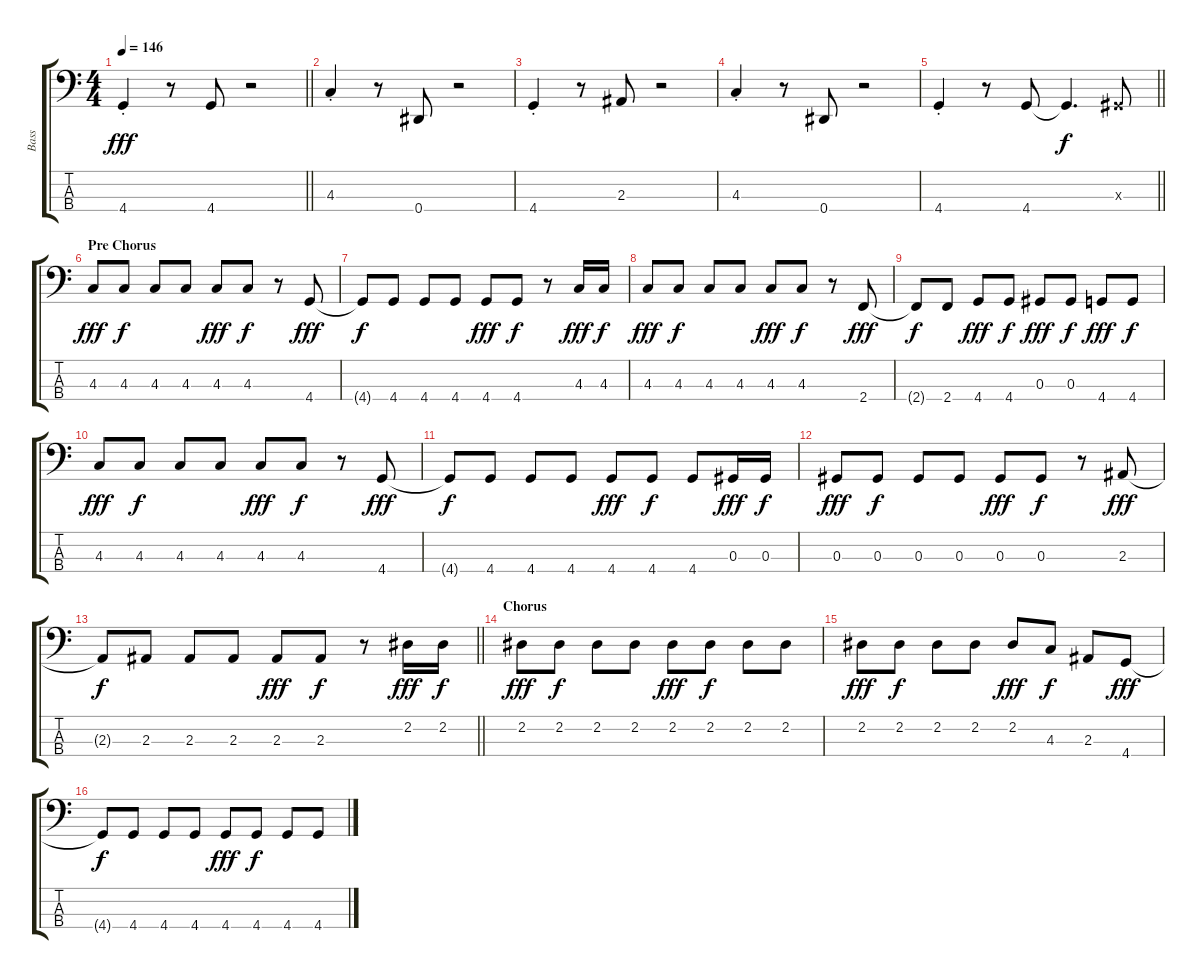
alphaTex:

\track ("Bass" "Bass") {instrument electricbassfinger}
\staff {score tabs}
\tuning (Gb2 Db2 Ab1 Eb1) {hide}
\ts (4 4)
\tempo 146
\clef f4
\barLineRight lightlight
\ks c
4.4{st}.4{dy fff} r.8 4.4.8 r.2 |
4.3{st}.4 r.8 0.4.8 r.2 |
4.4{st}.4 r.8 2.3.8 r.2 |
4.3{st}.4 r.8 0.4.8 r.2 |
\barLineRight lightlight
4.4{st}.4 r.8 4.4.8 4.4{t}.4{d dy f} 0.3{x}.8 |
\section ("" "Pre Chorus")
4.3.8{dy fff} 4.3.8{dy f} 4.3.8 4.3.8 4.3.8{dy fff} 4.3.8{dy f} r.8 4.4.8{dy fff} |
4.4{t}.8{dy f} 4.4.8 4.4.8 4.4.8 4.4.8{dy fff} 4.4.8{dy f} r.8 4.3.16{dy fff} 4.3.16{dy f} |
4.3.8{dy fff} 4.3.8{dy f} 4.3.8 4.3.8 4.3.8{dy fff} 4.3.8{dy f} r.8 2.4.8{dy fff} |
2.4{t}.8{dy f} 2.4.8 4.4.8{dy fff} 4.4.8{dy f} 0.3.8{dy fff} 0.3.8{dy f} 4.4.8{dy fff} 4.4.8{dy f} |
4.3.8{dy fff} 4.3.8{dy f} 4.3.8 4.3.8 4.3.8{dy fff} 4.3.8{dy f} r.8 4.4.8{dy fff} |
4.4{t}.8{dy f} 4.4.8 4.4.8 4.4.8 4.4.8{dy fff} 4.4.8{dy f} 4.4.8 0.3.16{dy fff} 0.3.16{dy f} |
0.3.8{dy fff} 0.3.8{dy f} 0.3.8 0.3.8 0.3.8{dy fff} 0.3.8{dy f} r.8 2.3.8{dy fff} |
\barLineRight lightlight
2.3{t}.8{dy f} 2.3.8 2.3.8 2.3.8 2.3.8{dy fff} 2.3.8{dy f} r.8 2.2.16{dy fff} 2.2.16{dy f} |
\section ("" "Chorus")
2.2.8{dy fff} 2.2.8{dy f} 2.2.8 2.2.8 2.2.8{dy fff} 2.2.8{dy f} 2.2.8 2.2.8 |
2.2.8{dy fff} 2.2.8{dy f} 2.2.8 2.2.8 2.2.8{dy fff} 4.3.8{dy f} 2.3.8 4.4.8{dy fff} |
4.4{t}.8{dy f} 4.4.8 4.4.8 4.4.8 4.4.8{dy fff} 4.4.8{dy f} 4.4.8 4.4.8
